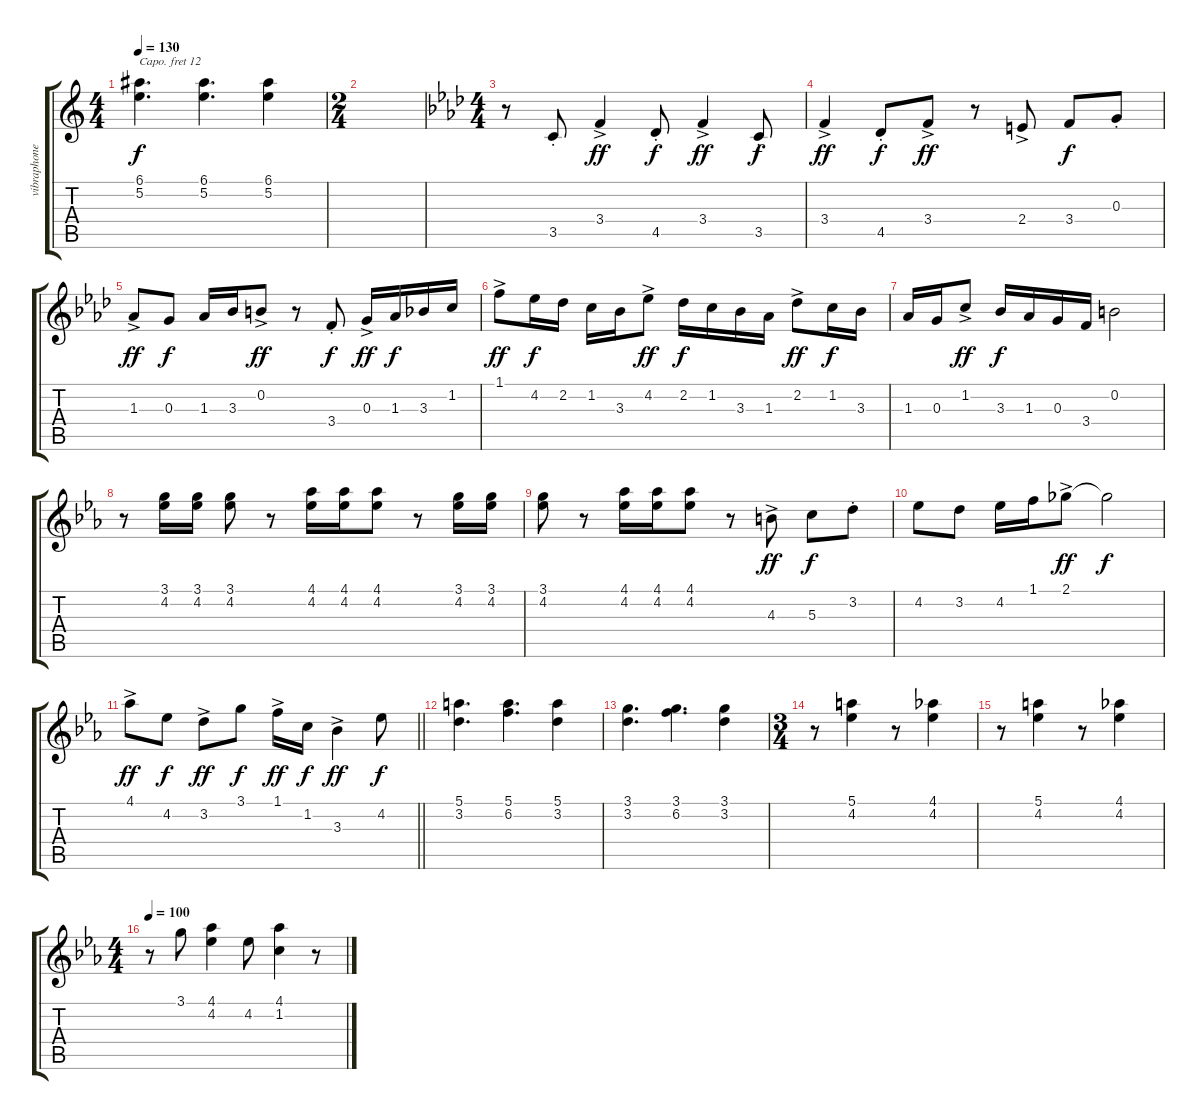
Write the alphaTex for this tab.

\track ("vibraphone" "vibraphone") {instrument vibraphone}
\staff {score tabs}
\capo 12
\tuning (E4 B3 G3 D3 A2 E2) {hide}
\ts (4 4)
\tempo 130
\clef g2
\ks c
(6.1 5.2).4{d dy f} (6.1 5.2).4{d} (6.1 5.2).4 |
\ts (2 4)
|
\ts (4 4)
\ks ab
r.8 3.5{st}.8 3.4{ac}.4{dy ff} 4.5{st}.8{dy f} 3.4{ac}.4{dy ff} 3.5{st}.8{dy f} |
3.4{ac}.4{dy ff} 4.5{st}.8{dy f} 3.4{ac}.8{dy ff} r.8 2.4{ac}.8 3.4.8{dy f} 0.3{st}.8 |
1.3{ac}.8{dy ff} 0.3.8{dy f} 1.3.16 3.3.16 0.2{ac}.8{dy ff} r.8 3.4{st}.8{dy f} 0.3{ac}.16{dy ff} 1.3.16{dy f} 3.3.16 1.2.16 |
1.1{ac}.8{dy ff} 4.2.16{dy f} 2.2.16 1.2.16 3.3.16 4.2{ac}.8{dy ff} 2.2.16{dy f} 1.2.16 3.3.16 1.3.16 2.2{ac}.8{dy ff} 1.2.16{dy f} 3.3.16 |
1.3.16 0.3.16 1.2{ac}.8{dy ff} 3.3.16{dy f} 1.3.16 0.3.16 3.4.16 0.2.2 |
\ks eb
r.8 (3.1 4.2).16 (3.1 4.2).16 (3.1 4.2).8 r.8 (4.1 4.2).16 (4.1 4.2).16 (4.1 4.2).8 r.8 (3.1 4.2).16 (3.1 4.2).16 |
(3.1 4.2).8 r.8 (4.1 4.2).16 (4.1 4.2).16 (4.1 4.2).8 r.8 4.3{ac}.8{dy ff} 5.3.8{dy f} 3.2{st}.8 |
4.2.8 3.2.8 4.2.16 1.1.16 2.1{ac}.8{dy ff} 2.1{t}.2{dy f} |
\barLineRight lightlight
4.1{ac}.8{dy ff} 4.2.8{dy f} 3.2{ac}.8{dy ff} 3.1.8{dy f} 1.1{ac}.16{dy ff} 1.2.16{dy f} 3.3{ac}.4{dy ff} 4.2.8{dy f} |
(5.1 3.2).4{d} (5.1 6.2).4{d} (5.1 3.2).4 |
(3.1 3.2).4{d} (3.1 6.2).4{d} (3.1 3.2).4 |
\ts (3 4)
r.8 (5.1 4.2).4 r.8 (4.1 4.2).4 |
r.8 (5.1 4.2).4 r.8 (4.1 4.2).4 |
\ts (4 4)
\tempo 100
r.8 3.1.8 (4.1 4.2).4 4.2.8 (4.1 1.2).4 r.8
